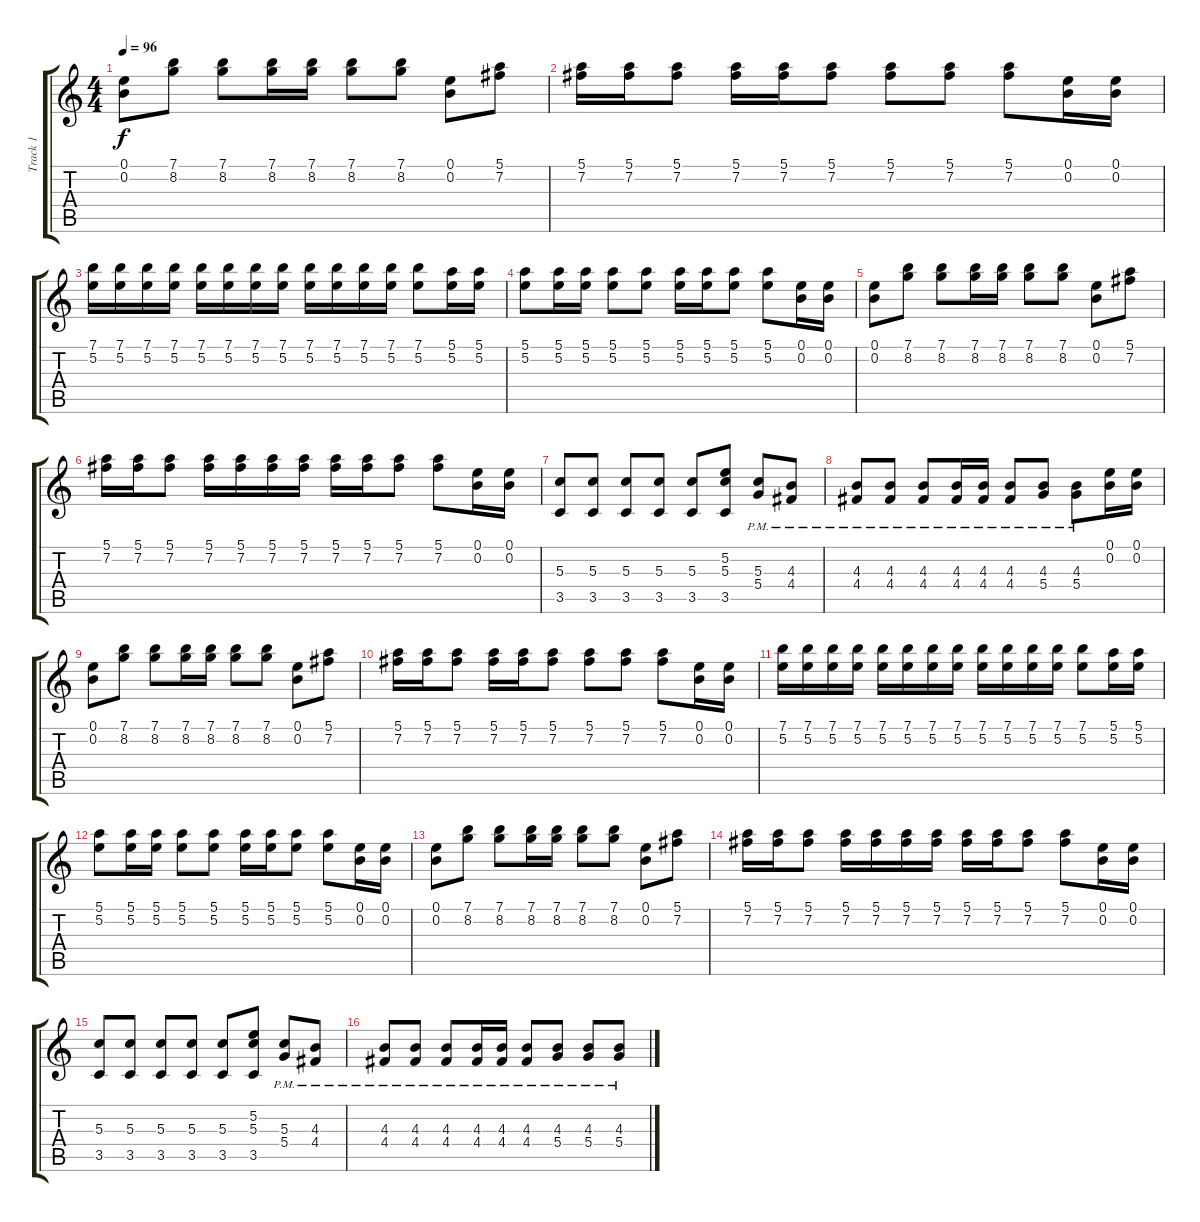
\track ("Track 1" "Track 1") {instrument overdrivenguitar}
\staff {score tabs}
\tuning (E4 B3 G3 D3 A2 E2) {hide}
\ts (4 4)
\tempo 96
\clef g2
\ks c
(0.1 0.2).8{dy f volume 11 instrument overdrivenguitar} (7.1 8.2).8 (7.1 8.2).8 (7.1 8.2).16 (7.1 8.2).16 (7.1 8.2).8 (7.1 8.2).8 (0.1 0.2).8 (5.1 7.2).8 |
(5.1 7.2).16 (5.1 7.2).16 (5.1 7.2).8 (5.1 7.2).16 (5.1 7.2).16 (5.1 7.2).8 (5.1 7.2).8 (5.1 7.2).8 (5.1 7.2).8 (0.1 0.2).16 (0.1 0.2).16 |
(7.1 5.2).16 (7.1 5.2).16 (7.1 5.2).16 (7.1 5.2).16 (7.1 5.2).16 (7.1 5.2).16 (7.1 5.2).16 (7.1 5.2).16 (7.1 5.2).16 (7.1 5.2).16 (7.1 5.2).16 (7.1 5.2).16 (7.1 5.2).8 (5.1 5.2).16 (5.1 5.2).16 |
(5.1 5.2).8 (5.1 5.2).16 (5.1 5.2).16 (5.1 5.2).8 (5.1 5.2).8 (5.1 5.2).16 (5.1 5.2).16 (5.1 5.2).8 (5.1 5.2).8 (0.1 0.2).16 (0.1 0.2).16 |
(0.1 0.2).8 (7.1 8.2).8 (7.1 8.2).8 (7.1 8.2).16 (7.1 8.2).16 (7.1 8.2).8 (7.1 8.2).8 (0.1 0.2).8 (5.1 7.2).8 |
(5.1 7.2).16 (5.1 7.2).16 (5.1 7.2).8 (5.1 7.2).16 (5.1 7.2).16 (5.1 7.2).16 (5.1 7.2).16 (5.1 7.2).16 (5.1 7.2).16 (5.1 7.2).8 (5.1 7.2).8 (0.1 0.2).16 (0.1 0.2).16 |
(5.3 3.5).8 (5.3 3.5).8 (5.3 3.5).8 (5.3 3.5).8 (5.3 3.5).8 (5.2 5.3 3.5).8 (5.3{pm} 5.4).8 (4.3{pm} 4.4).8 |
(4.3{pm} 4.4).8 (4.3{pm} 4.4).8 (4.3{pm} 4.4).8 (4.3{pm} 4.4).16 (4.3{pm} 4.4).16 (4.3{pm} 4.4).8 (4.3{pm} 5.4).8 (4.3{pm} 5.4).8 (0.1 0.2).16 (0.1 0.2).16 |
(0.1 0.2).8 (7.1 8.2).8 (7.1 8.2).8 (7.1 8.2).16 (7.1 8.2).16 (7.1 8.2).8 (7.1 8.2).8 (0.1 0.2).8 (5.1 7.2).8 |
(5.1 7.2).16 (5.1 7.2).16 (5.1 7.2).8 (5.1 7.2).16 (5.1 7.2).16 (5.1 7.2).8 (5.1 7.2).8 (5.1 7.2).8 (5.1 7.2).8 (0.1 0.2).16 (0.1 0.2).16 |
(7.1 5.2).16 (7.1 5.2).16 (7.1 5.2).16 (7.1 5.2).16 (7.1 5.2).16 (7.1 5.2).16 (7.1 5.2).16 (7.1 5.2).16 (7.1 5.2).16 (7.1 5.2).16 (7.1 5.2).16 (7.1 5.2).16 (7.1 5.2).8 (5.1 5.2).16 (5.1 5.2).16 |
(5.1 5.2).8 (5.1 5.2).16 (5.1 5.2).16 (5.1 5.2).8 (5.1 5.2).8 (5.1 5.2).16 (5.1 5.2).16 (5.1 5.2).8 (5.1 5.2).8 (0.1 0.2).16 (0.1 0.2).16 |
(0.1 0.2).8 (7.1 8.2).8 (7.1 8.2).8 (7.1 8.2).16 (7.1 8.2).16 (7.1 8.2).8 (7.1 8.2).8 (0.1 0.2).8 (5.1 7.2).8 |
(5.1 7.2).16 (5.1 7.2).16 (5.1 7.2).8 (5.1 7.2).16 (5.1 7.2).16 (5.1 7.2).16 (5.1 7.2).16 (5.1 7.2).16 (5.1 7.2).16 (5.1 7.2).8 (5.1 7.2).8 (0.1 0.2).16 (0.1 0.2).16 |
(5.3 3.5).8 (5.3 3.5).8 (5.3 3.5).8 (5.3 3.5).8 (5.3 3.5).8 (5.2 5.3 3.5).8 (5.3{pm} 5.4).8 (4.3{pm} 4.4).8 |
(4.3{pm} 4.4).8 (4.3{pm} 4.4).8 (4.3{pm} 4.4).8 (4.3{pm} 4.4).16 (4.3{pm} 4.4).16 (4.3{pm} 4.4).8 (4.3{pm} 5.4).8 (4.3{pm} 5.4).8 (4.3{pm} 5.4).8
